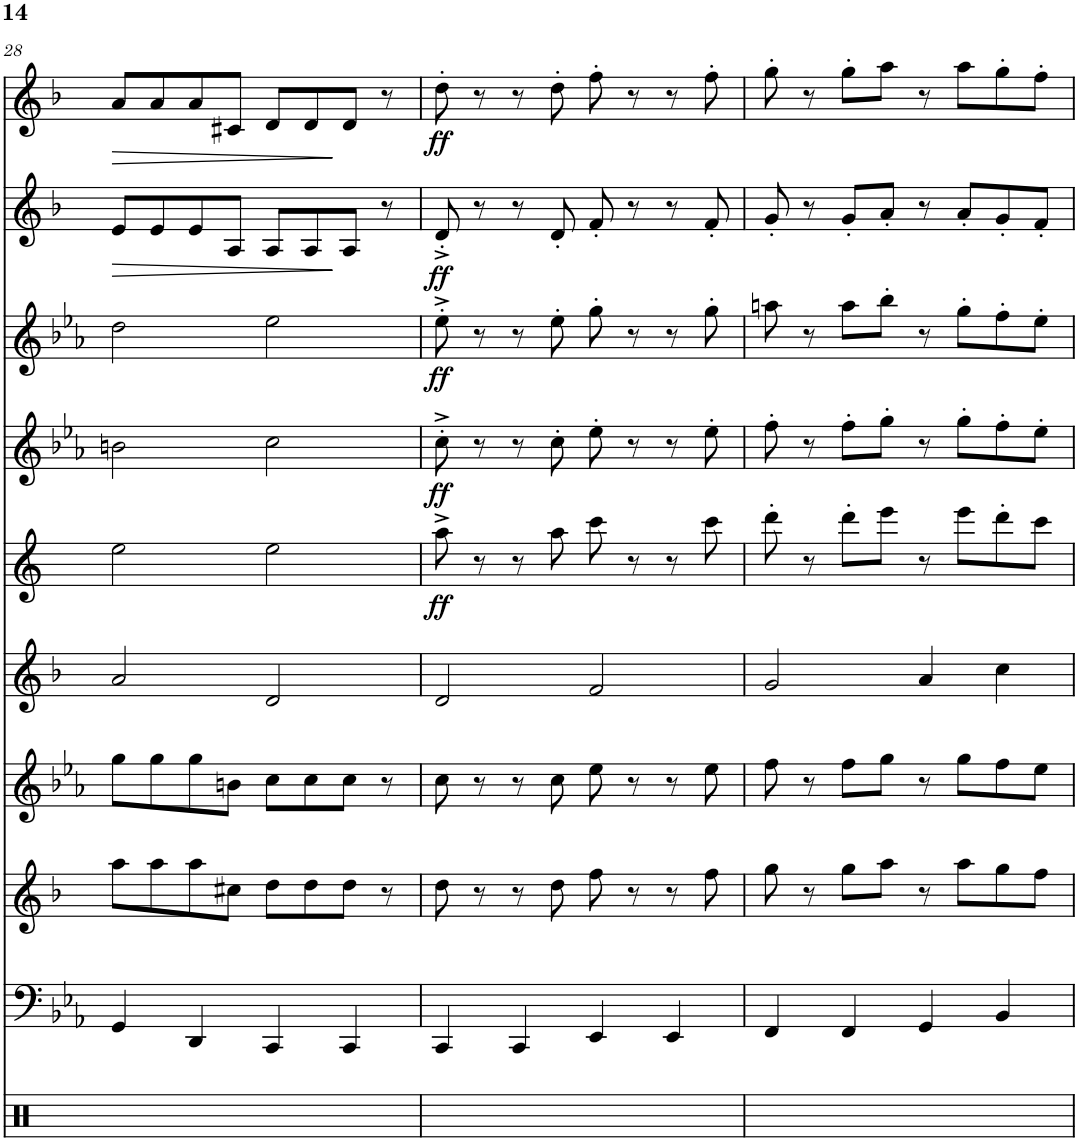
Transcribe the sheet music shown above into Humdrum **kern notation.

**kern	**kern	**kern	**kern	**kern	**kern	**dynam	**kern	**dynam	**kern	**dynam	**kern	**dynam	**kern	**dynam
*part10	*part9	*part8	*part7	*part6	*part5	*part5	*part4	*part4	*part3	*part3	*part2	*part2	*part1	*part1
*staff10	*staff9	*staff8	*staff7	*staff6	*staff5	*staff5	*staff4	*staff4	*staff3	*staff3	*staff2	*staff2	*staff1	*staff1
*I"Voice	*I"Voice	*I"Voice	*I"Voice	*I"Voice	*I"Voice	*	*I"Voice	*	*I"Voice	*	*I"Voice	*	*I"Voice	*
*I'V	*I'V	*I'V	*I'V	*I'V	*I'V	*	*I'V	*	*I'V	*	*I'V	*	*I'V	*
!!LO:PB:g=z
*clefX	*clefF4	*clefG2	*clefG2	*clefG2	*clefG2	*	*clefG2	*	*clefG2	*	*clefG2	*	*clefG2	*
*k[]	*k[b-e-a-]	*k[b-]	*k[b-e-a-]	*k[b-]	*k[]	*	*k[b-e-a-]	*	*k[b-e-a-]	*	*k[b-]	*	*k[b-]	*
*M4/4	*M4/4	*M4/4	*M4/4	*M4/4	*M4/4	*	*M4/4	*	*M4/4	*	*M4/4	*	*M4/4	*
=28	=28	=28	=28	=28	=28	=28	=28	=28	=28	=28	=28	=28	=28	=28
!	!	!	!	!	!	!	!	!	!	!	!	!LO:HP:b	!	!LO:HP:b
1ryy	4GG/	8aa\L	8gg\L	2a/	2ee\	.	2bn\	.	2dd\	.	8e/L	>	8a/L	>
.	.	8aa\	8gg\	.	.	.	.	.	.	.	8e/	.	8a/	.
.	4DD/	8aa\	8gg\	.	.	.	.	.	.	.	8e/	.	8a/	.
.	.	8cc#X\J	8bn\J	.	.	.	.	.	.	.	8A/J	.	8c#X/J	.
.	4CC/	8dd\L	8cc\L	2d/	2ee\	.	2cc\	.	2ee-\	.	8A/L	.	8d/L	.
.	.	8dd\	8cc\	.	.	.	.	.	.	.	8A/	.	8d/	.
.	4CC/	8dd\J	8cc\J	.	.	.	.	.	.	.	8A/J	]	8d/J	]
.	.	8r	8r	.	.	.	.	.	.	.	8r	.	8r	.
=29	=29	=29	=29	=29	=29	=29	=29	=29	=29	=29	=29	=29	=29	=29
!	!	!	!	!	!	!LO:DY:b	!	!LO:DY:b	!	!LO:DY:b	!	!LO:DY:b	!	!LO:DY:b
1ryy	4CC/	8dd\	8cc\	2d/	8aa^\	ff	8cc'^\	ff	8ee-'^\	ff	8d'^/	ff	8dd'\	ff
.	.	8r	8r	.	8r	.	8r	.	8r	.	8r	.	8r	.
.	4CC/	8r	8r	.	8r	.	8r	.	8r	.	8r	.	8r	.
.	.	8dd\	8cc\	.	8aa\	.	8cc'\	.	8ee-'\	.	8d'/	.	8dd'\	.
.	4EE-/	8ff\	8ee-\	2f/	8ccc\	.	8ee-'\	.	8gg'\	.	8f'/	.	8ff'\	.
.	.	8r	8r	.	8r	.	8r	.	8r	.	8r	.	8r	.
.	4EE-/	8r	8r	.	8r	.	8r	.	8r	.	8r	.	8r	.
.	.	8ff\	8ee-\	.	8ccc\	.	8ee-'\	.	8gg'\	.	8f'/	.	8ff'\	.
=30	=30	=30	=30	=30	=30	=30	=30	=30	=30	=30	=30	=30	=30	=30
1ryy	4FF/	8gg\	8ff\	2g/	8ddd'\	.	8ff'\	.	8aan\	.	8g'/	.	8gg'\	.
.	.	8r	8r	.	8r	.	8r	.	8r	.	8r	.	8r	.
.	4FF/	8gg\L	8ff\L	.	8ddd'\L	.	8ff'\L	.	8aa\L	.	8g'/L	.	8gg'\L	.
.	.	8aa\J	8gg\J	.	8eee\J	.	8gg'\J	.	8bb-'\J	.	8a'/J	.	8aa\J	.
.	4GG/	8r	8r	4a/	8r	.	8r	.	8r	.	8r	.	8r	.
.	.	8aa\L	8gg\L	.	8eee\L	.	8gg'\L	.	8gg'\L	.	8a'/L	.	8aa\L	.
.	4BB-/	8gg\	8ff\	4cc\	8ddd'\	.	8ff'\	.	8ff'\	.	8g'/	.	8gg'\	.
.	.	8ff\J	8ee-\J	.	8ccc\J	.	8ee-'\J	.	8ee-'\J	.	8f'/J	.	8ff'\J	.
=	=	=	=	=	=	=	=	=	=	=	=	=	=	=
*-	*-	*-	*-	*-	*-	*-	*-	*-	*-	*-	*-	*-	*-	*-
